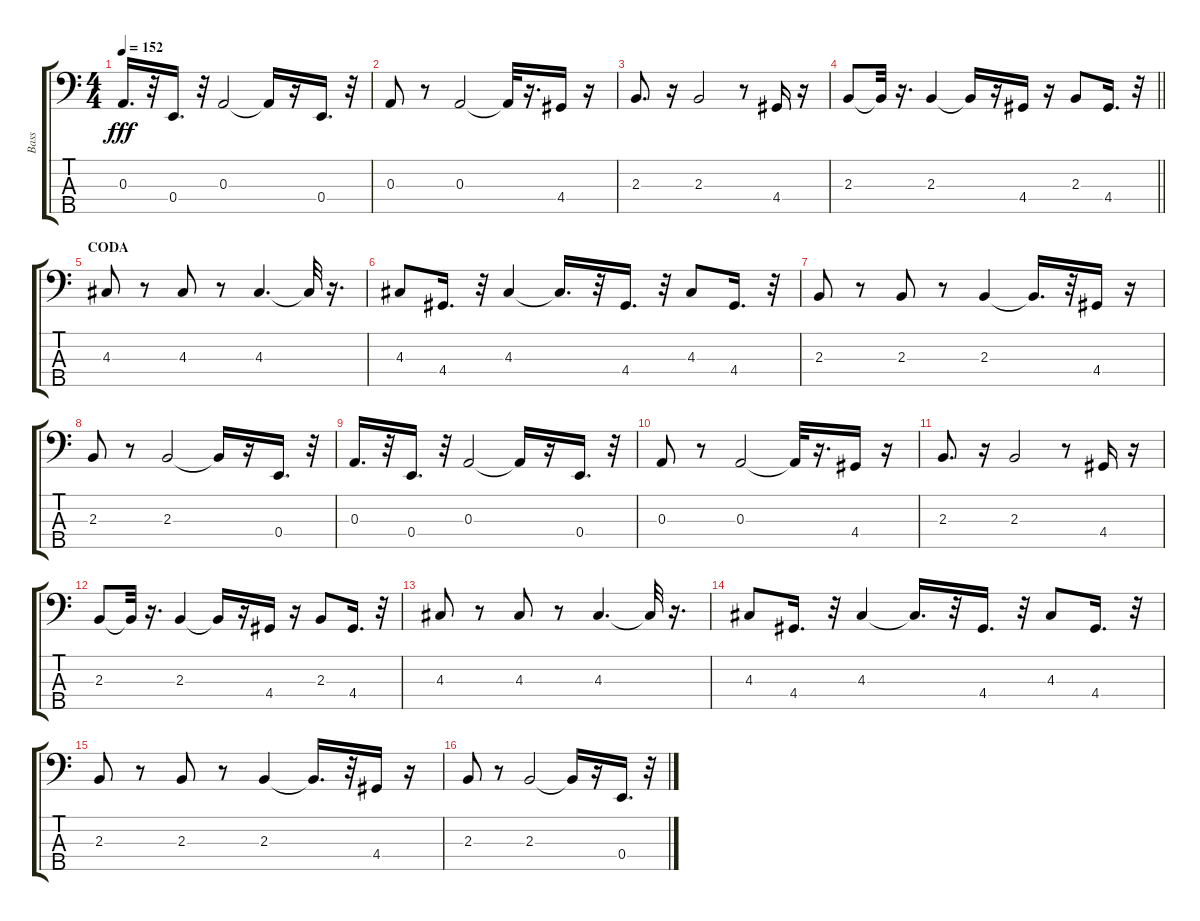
\track ("Bass" "Bass") {instrument fretlessbass}
\staff {score tabs}
\tuning (G2 D2 A1 E1 B0) {hide}
\ts (4 4)
\tempo 152
\clef f4
\ks c
0.3.16{d dy fff} r.32 0.4.16{d} r.32 0.3.2 0.3{t}.16 r.16 0.4.16{d} r.32 |
0.3.8 r.8 0.3.2 0.3{t}.32 r.16{d} 4.4.16 r.16 |
2.3.8{d} r.16 2.3.2 r.8 4.4.16 r.16 |
\barLineRight lightlight
2.3.8 2.3{t}.32 r.16{d} 2.3.4 2.3{t}.16 r.16 4.4.16 r.16 2.3.8 4.4.16{d} r.32 |
\section ("" "CODA")
4.3.8 r.8 4.3.8 r.8 4.3.4{d} 4.3{t}.32 r.16{d} |
4.3.8 4.4.16{d} r.32 4.3.4 4.3{t}.16{d} r.32 4.4.16{d} r.32 4.3.8 4.4.16{d} r.32 |
2.3.8 r.8 2.3.8 r.8 2.3.4 2.3{t}.16{d} r.32 4.4.16 r.16 |
2.3.8 r.8 2.3.2 2.3{t}.16 r.16 0.4.16{d} r.32 |
0.3.16{d} r.32 0.4.16{d} r.32 0.3.2 0.3{t}.16 r.16 0.4.16{d} r.32 |
0.3.8 r.8 0.3.2 0.3{t}.32 r.16{d} 4.4.16 r.16 |
2.3.8{d} r.16 2.3.2 r.8 4.4.16 r.16 |
2.3.8 2.3{t}.32 r.16{d} 2.3.4 2.3{t}.16 r.16 4.4.16 r.16 2.3.8 4.4.16{d} r.32 |
4.3.8 r.8 4.3.8 r.8 4.3.4{d} 4.3{t}.32 r.16{d} |
4.3.8 4.4.16{d} r.32 4.3.4 4.3{t}.16{d} r.32 4.4.16{d} r.32 4.3.8 4.4.16{d} r.32 |
2.3.8 r.8 2.3.8 r.8 2.3.4 2.3{t}.16{d} r.32 4.4.16 r.16 |
2.3.8 r.8 2.3.2 2.3{t}.16 r.16 0.4.16{d} r.32
